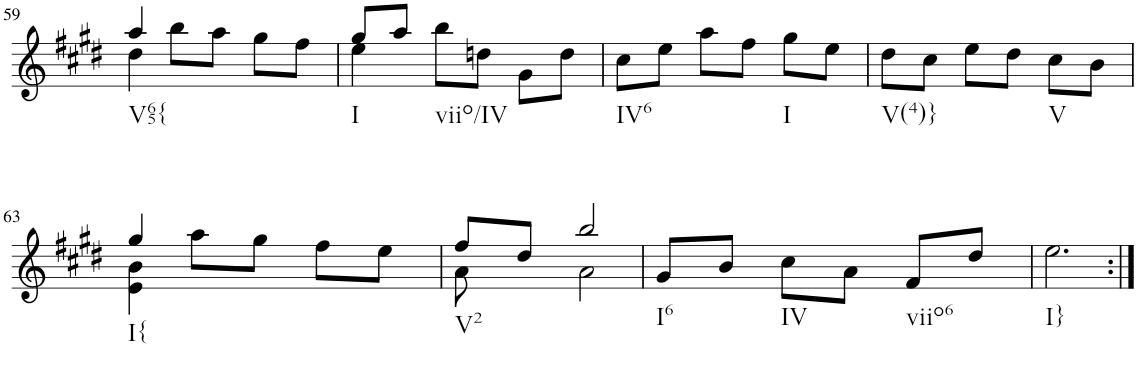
**kern
*part1
*staff1
*I"Violin
*I'Vln.
!!LO:PB:g=z
*clefG2
*k[f#c#g#d#]
*M3/4
=59
*^
!LO:TX:b:t=V65{	!
4aa/	4dd#\
8bb\L	2ryy
8aa\J	.
8gg#\L	.
8ff#\J	.
=60	=60
!LO:TX:b:t=I	!
8gg#/L	4ee\
8aa/J	.
!LO:TX:b:t=viio/IV	!
8bb\L	2ryy
8ddn\J	.
8g#\L	.
8dd\J	.
=61	=61
!LO:TX:b:t=IV6	!
!LO:TX:b:t=I	!
2.ryy	8cc#\L
.	8ee\J
.	8aa\L
.	8ff#\J
.	8gg#\L
.	8ee\J
=62	=62
!LO:TX:b:t=V(4)}	!
!LO:TX:b:t=V	!
2.ryy	8dd#\L
.	8cc#\J
.	8ee\L
.	8dd#\J
.	8cc#\L
.	8b\J
!!LO:LB:g=z	!!
=63	=63
!LO:TX:b:t=I{	!
4gg#/	4e\ 4b\
8aa\L	2ryy
8gg#\J	.
8ff#\L	.
8ee\J	.
=64	=64
!LO:TX:b:t=V2	!
8ff#/L	8a\
8dd#/J	8ryy
2bb/	2a\
=65	=65
!LO:TX:b:t=I6	!
*v	*v
8g#/L
8b/J
!LO:TX:b:t=IV
8cc#\L
8a\J
!LO:TX:b:t=viio6
8f#/L
8dd#/J
=66
*^
!LO:TX:b:t=I}	!
2.ryy	2.ee\
*v	*v
=:|!
*-
